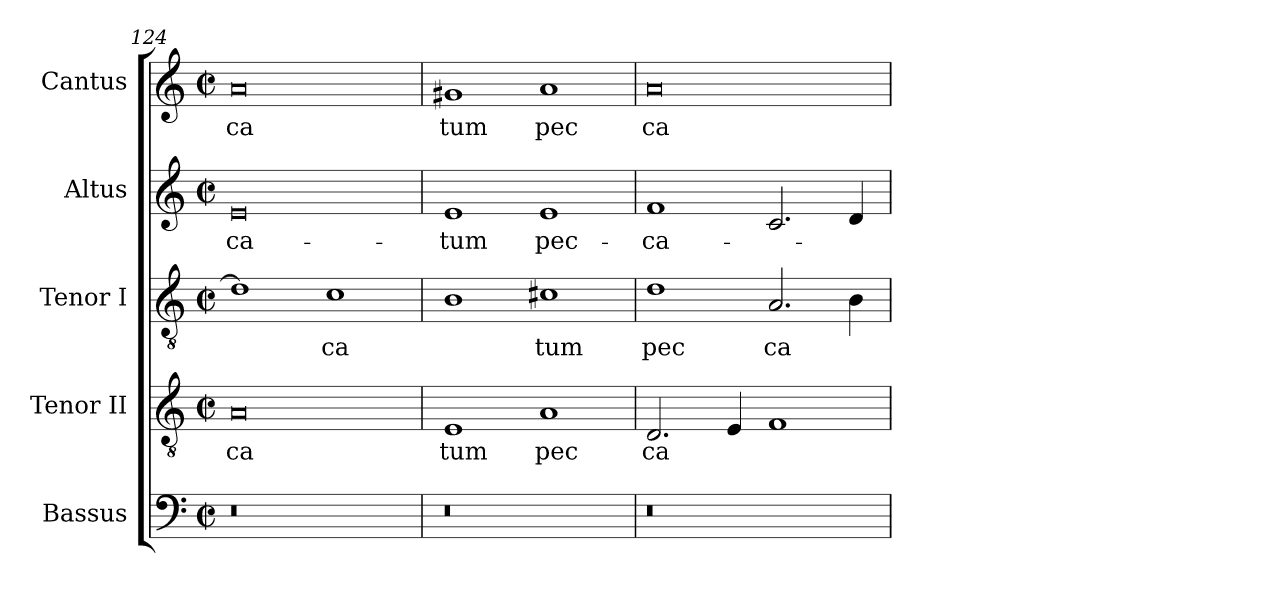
**kern	**kern	**text	**kern	**text	**kern	**text	**kern	**text
*part5	*part4	*part4	*part3	*part3	*part2	*part2	*part1	*part1
*staff5	*staff4	*staff4	*staff3	*staff3	*staff2	*staff2	*staff1	*staff1
*I"Bassus	*I"Tenor II	*	*I"Tenor I	*	*I"Altus	*	*I"Cantus	*
*clefF4	*clefGv2	*	*clefGv2	*	*clefG2	*	*clefG2	*
*	*	*	*k[]	*	*	*	*	*
*	*	*	*C:	*	*	*	*	*
*M2/2	*M2/2	*	*M2/2	*	*M2/2	*	*M2/2	*
*met(c|)	*met(c|)	*	*met(c|)	*	*met(c|)	*	*met(c|)	*
=124	=124	=124	=124	=124	=124	=124	=124	=124
!	!	!LO:LY:b:cj	!	!	!	!LO:LY:b:cj	!	!LO:LY:b:cj
0r	0A	ca	1d]	.	0e	-ca-	0a	ca
!	!	!	!	!LO:LY:b:cj	!	!	!	!
.	.	.	1c	ca	.	.	.	.
=125	=125	=125	=125	=125	=125	=125	=125	=125
!	!	!LO:LY:b:cj	!	!	!	!LO:LY:b:cj	!	!LO:LY:b:cj
0r	1E	tum	1B	.	1e	-tum	1g#X	tum
!	!	!LO:LY:b:cj	!	!LO:LY:b:cj	!	!LO:LY:b:cj	!	!LO:LY:b:cj
.	1A	pec	1c#X	tum	1e	pec-	1a	pec
=126	=126	=126	=126	=126	=126	=126	=126	=126
!	!	!LO:LY:b:cj	!	!LO:LY:b:cj	!	!LO:LY:b:cj	!	!LO:LY:b:cj
0r	2.D/	ca	1d	pec	1f	-ca-	0a	ca
.	4E/	.	.	.	.	.	.	.
!	!	!	!	!LO:LY:b:cj	!	!	!	!
.	1F	.	2.A/	ca	2.c/	.	.	.
.	.	.	4B\	.	4d/	.	.	.
=	=	=	=	=	=	=	=	=
*-	*-	*-	*-	*-	*-	*-	*-	*-
